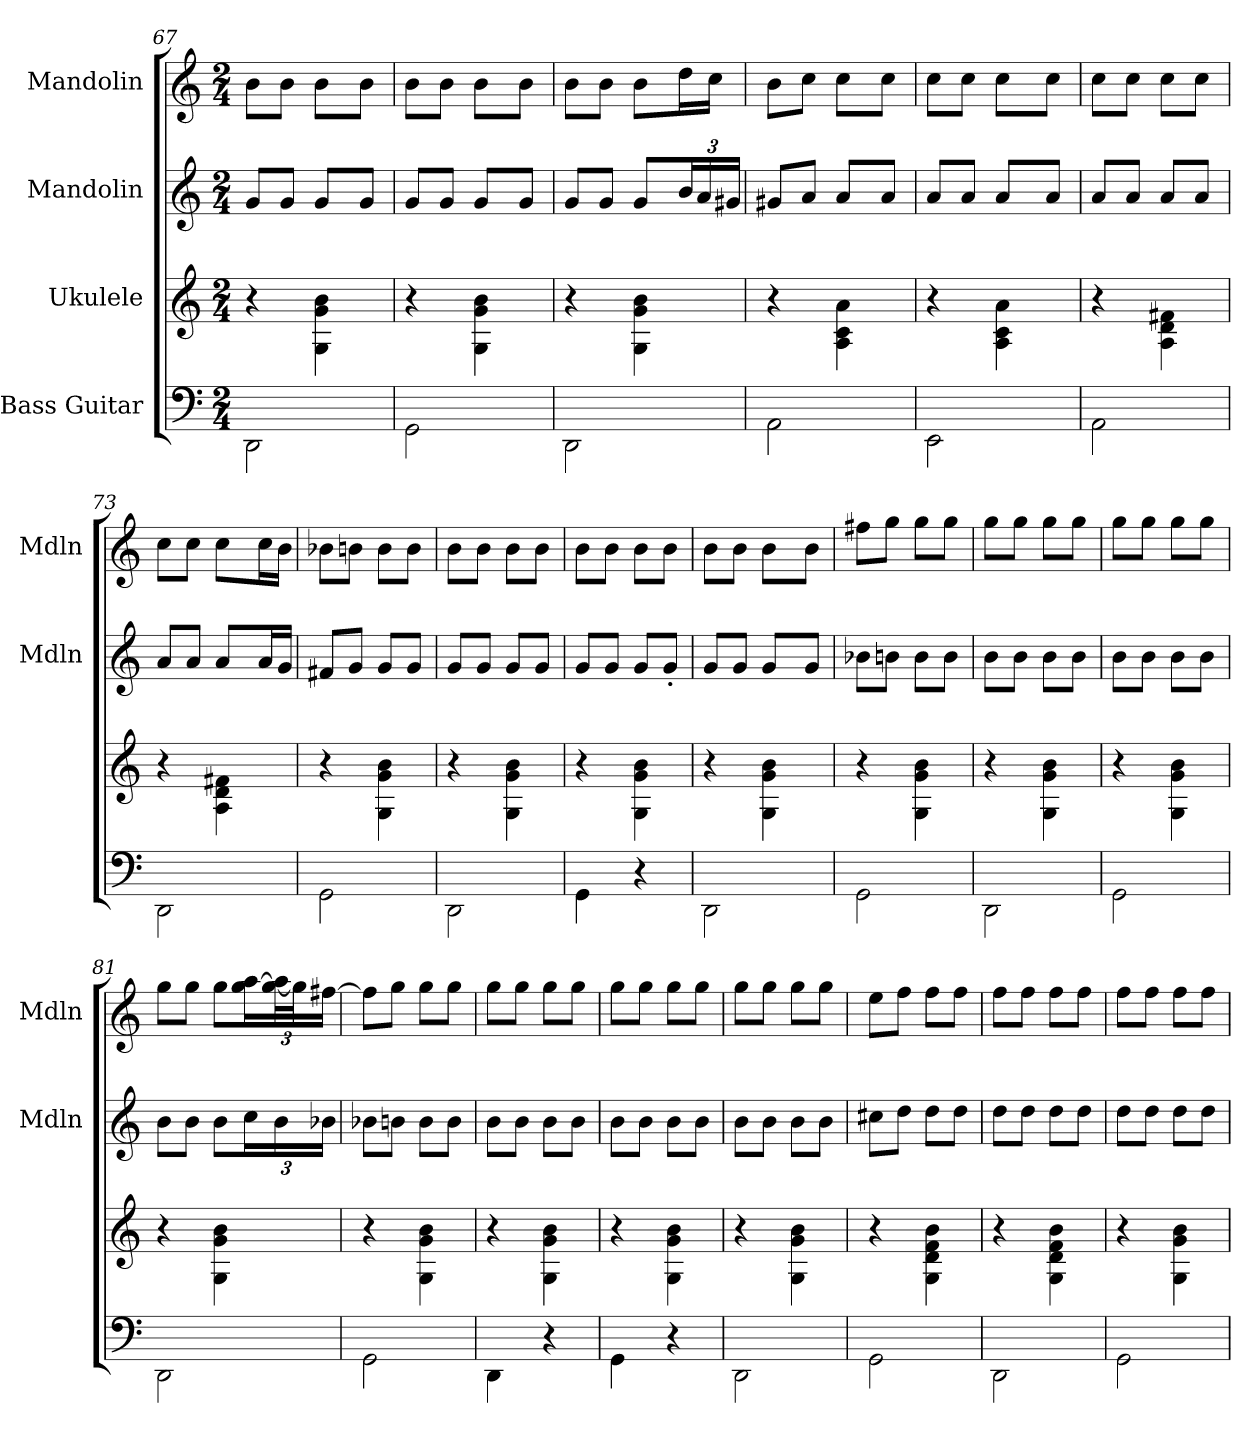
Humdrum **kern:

**kern	**kern	**kern	**kern
*part4	*part3	*part2	*part1
*staff4	*staff3	*staff2	*staff1
*I"Bass Guitar	*I"Ukulele	*I"Mandolin	*I"Mandolin
*	*	*I'Mdln	*I'Mdln
*	*	*clefG2	*clefG2
*k[]	*k[]	*k[]	*k[]
*M2/4	*M2/4	*M2/4	*M2/4
=67	=67	=67	=67
*	*	*	*^
2DD\	4r	8g/L	8b\L	3ryy
.	.	8g/J	8b\J	.
.	4G\ 4g\ 4b\	8g/L	8b\L	.
*	*	*	*MM131	*
.	.	.	.	6ryy
.	.	8g/J	8b\J	.
=68	=68	=68	=68	=68
2GG\	4r	8g/L	8b\L	3ryy
.	.	8g/J	8b\J	.
.	4G\ 4g\ 4b\	8g/L	8b\L	.
*	*	*	*MM132	*
.	.	.	.	6ryy
.	.	8g/J	8b\J	.
=69	=69	=69	=69	=69
2DD\	4r	8g/L	8b\L	3ryy
.	.	8g/J	8b\J	.
.	4G\ 4g\ 4b\	8g/L	8b\L	.
*	*	*	*MM133	*
.	.	.	.	6ryy
.	.	24b/L	16dd\L	.
.	.	24a/	.	.
.	.	.	16cc\JJ	.
.	.	24g#X/JJ	.	.
!!LO:LB:g=z	!!
=70	=70	=70	=70	=70
2AA\	4r	8g#X/L	8b\L	3ryy
.	.	8a/J	8cc\J	.
.	4A\ 4c\ 4a\	8a/L	8cc\L	.
*	*	*	*MM134	*
.	.	.	.	6ryy
.	.	8a/J	8cc\J	.
=71	=71	=71	=71	=71
2EE\	4r	8a/L	8cc\L	3ryy
.	.	8a/J	8cc\J	.
.	4A\ 4c\ 4a\	8a/L	8cc\L	.
.	.	.	.	48ryy
*	*	*	*MM135	*
.	.	.	.	12..ryy
.	.	8a/J	8cc\J	.
*	*	*	*v	*v
=72	=72	=72	=72
2AA\	4r	8a/L	8cc\L
.	.	8a/J	8cc\J
.	4A\ 4d\ 4f#\	8a/L	8cc\L
*	*	*	*MM136
.	.	8a/J	8cc\J
=73	=73	=73	=73
*	*	*	*^
2DD\	4r	8a/L	8cc\L	3ryy
.	.	8a/J	8cc\J	.
.	4A\ 4d\ 4f#\	8a/L	8cc\L	.
.	.	.	.	48ryy
*	*	*	*MM137	*
.	.	.	.	12..ryy
.	.	16a/L	16cc\L	.
.	.	16g/JJ	16b\JJ	.
*	*	*	*v	*v
=74	=74	=74	=74
2GG\	4r	8f#X/L	8b-X\L
.	.	8g/J	8bn\J
.	4G\ 4g\ 4b\	8g/L	8b\L
*	*	*	*MM138
.	.	8g/J	8b\J
=75	=75	=75	=75
2DD\	4r	8g/L	8b\L
.	.	8g/J	8b\J
.	4G\ 4g\ 4b\	8g/L	8b\L
*	*	*	*MM139
.	.	8g/J	8b\J
=76	=76	=76	=76
4GG\	4r	8g/L	8b\L
*	*	*	*MM140
.	.	8g/J	8b\J
4r	4G\ 4g\ 4b\	8g/L	8b\L
.	.	8g'/J	8b\J
!!LO:LB:g=z
=77	=77	=77	=77
*	*	*	*^
2DD\	4r	8g/L	8b\L	3ryy
.	.	8g/J	8b\J	.
.	4G\ 4g\ 4b\	8g/L	8b\L	.
.	.	.	.	48ryy
*	*	*	*MM141	*
.	.	.	.	12..ryy
.	.	8g/J	8b\J	.
*	*	*	*v	*v
=78	=78	=78	=78
2GG\	4r	8b-X\L	8ff#X\L
.	.	8bn\J	8gg\J
.	4G\ 4g\ 4b\	8b\L	8gg\L
.	.	8b\J	8gg\J
=79	=79	=79	=79
2DD\	4r	8b\L	8gg\L
.	.	8b\J	8gg\J
.	4G\ 4g\ 4b\	8b\L	8gg\L
.	.	8b\J	8gg\J
=80	=80	=80	=80
2GG\	4r	8b\L	8gg\L
.	.	8b\J	8gg\J
.	4G\ 4g\ 4b\	8b\L	8gg\L
.	.	8b\J	8gg\J
=81	=81	=81	=81
2DD\	4r	8b\L	8gg\L
.	.	8b\J	8gg\J
.	4G\ 4g\ 4b\	8b\L	8gg\L
.	.	24cc\L	24gg\ [24aa\L
.	.	24b\	[48gg\ 48aa\]L
.	.	.	48gg\J]
.	.	24b-X\JJ	[24ff#X\JJ
=82	=82	=82	=82
2GG\	4r	8b-X\L	8ff#\L]
.	.	8bn\J	8gg\J
.	4G\ 4g\ 4b\	8b\L	8gg\L
.	.	8b\J	8gg\J
!!LO:PB:g=z
=83	=83	=83	=83
4DD\	4r	8b\L	8gg\L
.	.	8b\J	8gg\J
4r	4G\ 4g\ 4b\	8b\L	8gg\L
.	.	8b\J	8gg\J
!!LO:PB:g=z
=84	=84	=84	=84
4GG\	4r	8b\L	8gg\L
.	.	8b\J	8gg\J
4r	4G\ 4g\ 4b\	8b\L	8gg\L
.	.	8b\J	8gg\J
=85	=85	=85	=85
2DD\	4r	8b\L	8gg\L
.	.	8b\J	8gg\J
.	4G\ 4g\ 4b\	8b\L	8gg\L
.	.	8b\J	8gg\J
=86	=86	=86	=86
2GG\	4r	8cc#X\L	8ee\L
.	.	8dd\J	8ff\J
.	4G\ 4d\ 4f\ 4b\	8dd\L	8ff\L
.	.	8dd\J	8ff\J
=87	=87	=87	=87
2DD\	4r	8dd\L	8ff\L
.	.	8dd\J	8ff\J
.	4G\ 4d\ 4f\ 4b\	8dd\L	8ff\L
.	.	8dd\J	8ff\J
=88	=88	=88	=88
2GG\	4r	8dd\L	8ff\L
.	.	8dd\J	8ff\J
.	4G\ 4g\ 4b\	8dd\L	8ff\L
.	.	8dd\J	8ff\J
=	=	=	=
*-	*-	*-	*-
